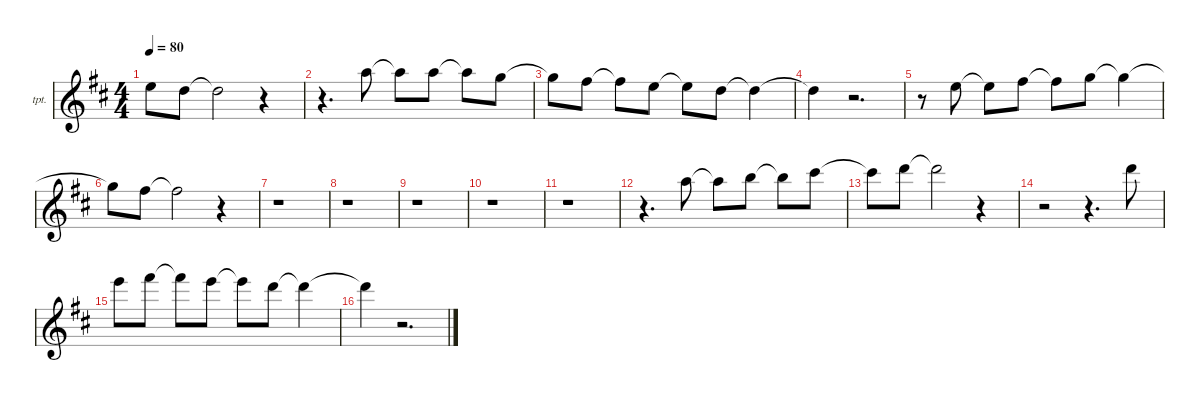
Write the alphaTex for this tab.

\hideDynamics
\bracketExtendMode nobrackets
\firstSystemTrackNameOrientation horizontal
\otherSystemsTrackNameOrientation horizontal
\track ("Trumpet" "tpt.") {instrument trumpet}
\staff {score}
\tuning (E4 B3 G3 D3 A2 E2)
\displaytranspose 2
\ts (4 4)
\tempo 80
\clef g2
\ks d
10.1{t acc forcenatural}.8{dy mf beam Down} 13.2{acc forcenatural}.8{beam Down} 13.2{t acc forcenatural}.2{beam Down} r.4{beam Down} |
r.4{d beam Down} 15.1{acc forcenatural}.8{beam Down} 15.1{t acc forcenatural}.8{beam Down} 15.1{acc forcenatural}.8{beam Down} 15.1{t acc forcenatural}.8{beam Down} 13.1{acc forcenatural}.8{beam Down} |
13.1{t acc forcenatural}.8{beam Down} 12.1{acc #}.8{beam Down} 12.1{t acc #}.8{beam Down} 10.1{acc forcenatural}.8{beam Down} 10.1{t acc forcenatural}.8{beam Down} 13.2{acc forcenatural}.8{beam Down} 13.2{t acc forcenatural}.4{beam Down} |
13.2{t acc forcenatural}.4{beam Down} r.2{d beam Down} |
r.8{beam Down} 10.1{acc forcenatural}.8{beam Down} 10.1{t acc forcenatural}.8{beam Down} 12.1{acc #}.8{beam Down} 12.1{t acc #}.8{beam Down} 13.1{acc forcenatural}.8{beam Down} 13.1{t acc forcenatural}.4{beam Down} |
13.1{t acc forcenatural}.8{beam Down} 12.1{acc #}.8{beam Down} 12.1{t acc #}.2{beam Down} r.4{beam Down} |
r.1{beam Down} |
r.1{beam Down} |
r.1{beam Down} |
r.1{beam Down} |
r.1{beam Down} |
r.4{d beam Down} 15.1{acc forcenatural}.8{beam Down} 15.1{t acc forcenatural}.8{beam Down} 17.1{acc forcenatural}.8{beam Down} 17.1{t acc forcenatural}.8{beam Down} 19.1{acc #}.8{beam Down} |
19.1{t acc #}.8{beam Down} 20.1{acc forcenatural}.8{beam Down} 20.1{t acc forcenatural}.2{beam Down} r.4{beam Down} |
r.2{beam Down} r.4{d beam Down} 20.1{acc forcenatural}.8{beam Down} |
22.1{acc forcenatural}.8{beam Down} 24.1{acc #}.8{beam Down} 24.1{t acc #}.8{beam Down} 22.1{acc forcenatural}.8{beam Down} 22.1{t acc forcenatural}.8{beam Down} 20.1{acc forcenatural}.8{beam Down} 20.1{t acc forcenatural}.4{beam Down} |
20.1{t acc forcenatural}.4{beam Down} r.2{d beam Down}
